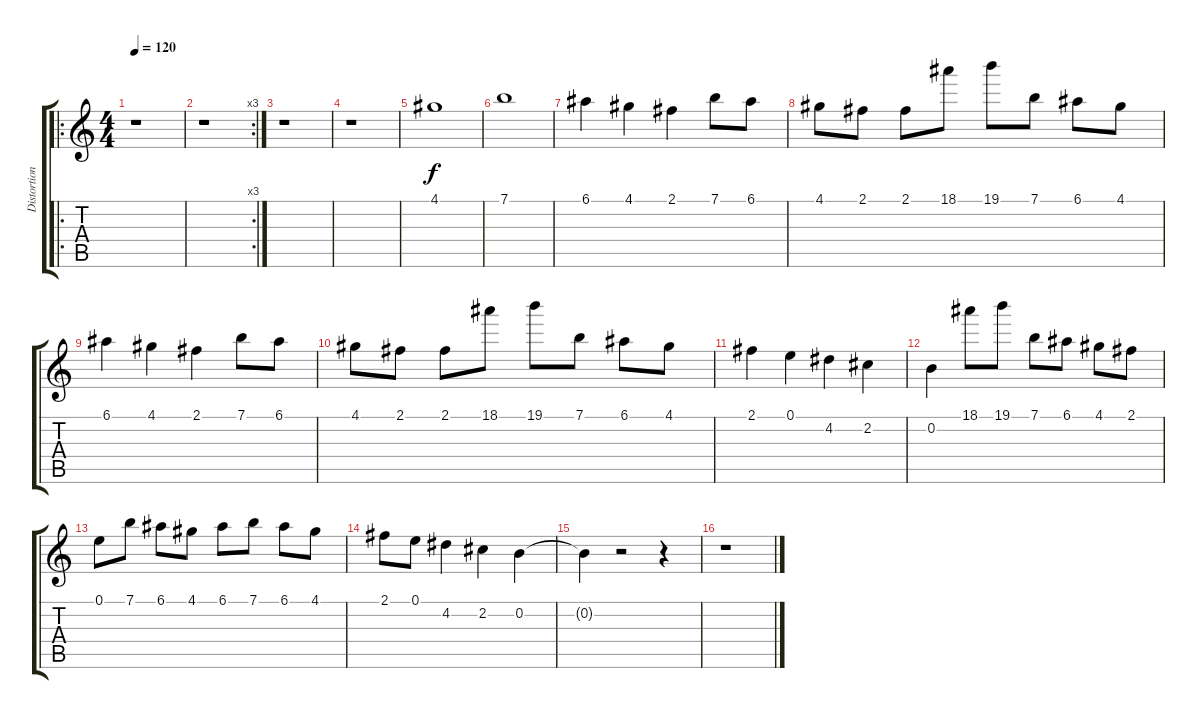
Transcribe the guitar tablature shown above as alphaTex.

\track ("Distortion Guitar" "Distortion") {instrument distortionguitar}
\staff {score tabs}
\tuning (E4 B3 G3 D3 A2 E2) {hide}
\ro
\ts (4 4)
\tempo 120
\clef g2
\ks c
r.1{dy f instrument distortionguitar} |
\rc 3
r.1 |
r.1 |
r.1 |
4.1.1 |
7.1.1 |
6.1.4 4.1.4 2.1.4 7.1.8 6.1.8 |
4.1.8 2.1.8 2.1.8 18.1.8 19.1.8 7.1.8 6.1.8 4.1.8 |
6.1.4 4.1.4 2.1.4 7.1.8 6.1.8 |
4.1.8 2.1.8 2.1.8 18.1.8 19.1.8 7.1.8 6.1.8 4.1.8 |
2.1.4 0.1.4 4.2.4 2.2.4 |
0.2.4 18.1.8 19.1.8 7.1.8 6.1.8 4.1.8 2.1.8 |
0.1.8 7.1.8 6.1.8 4.1.8 6.1.8 7.1.8 6.1.8 4.1.8 |
2.1.8 0.1.8 4.2.4 2.2.4 0.2.4 |
0.2{t}.4 r.2 r.4 |
r.1
